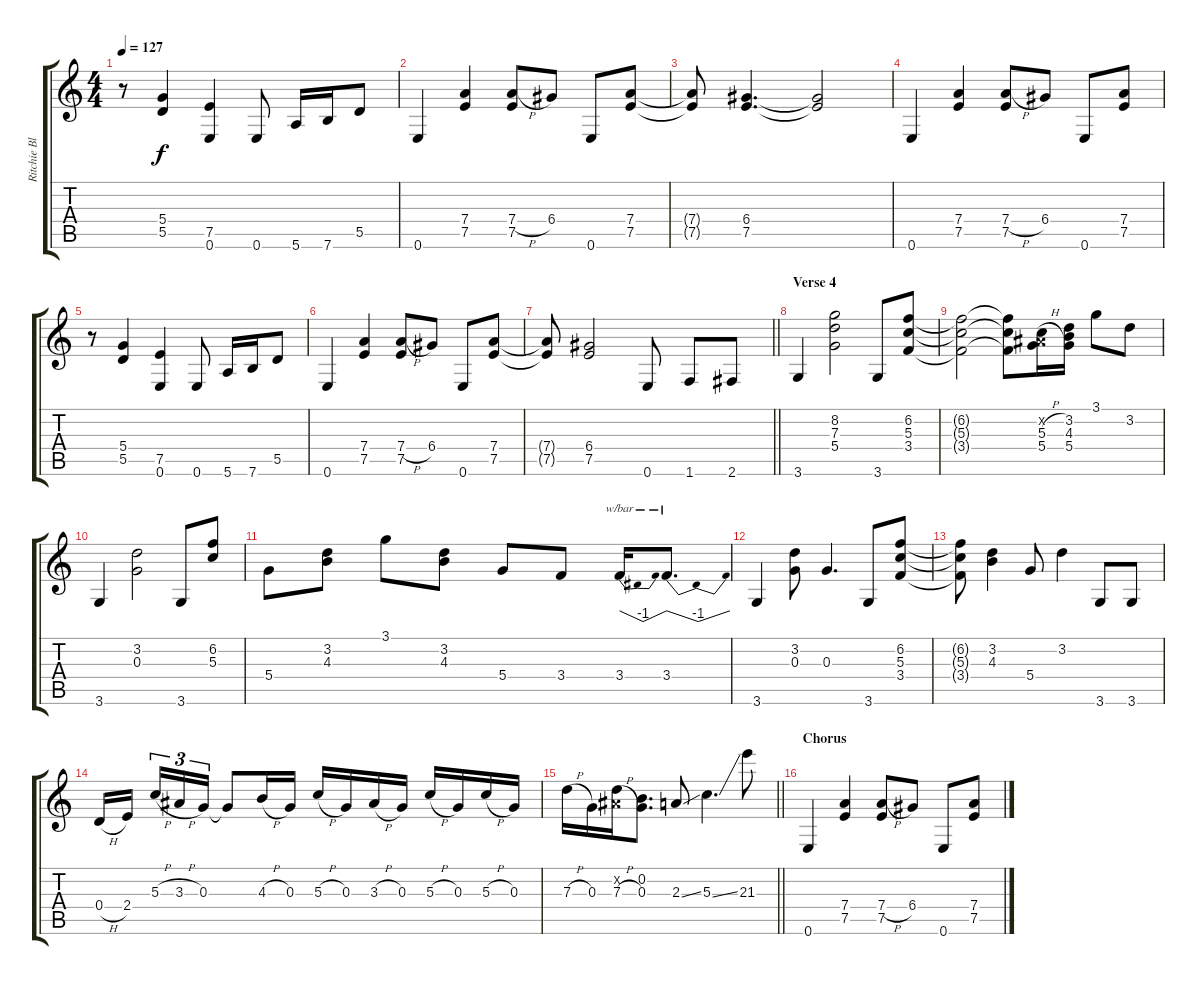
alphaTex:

\track ("Ritchie Blackmore" "Ritchie Bl") {instrument overdrivenguitar}
\staff {score tabs}
\tuning (E4 B3 G3 D3 A2 E2) {hide}
\ts (4 4)
\tempo 127
\clef g2
\ks c
r.8{dy f} (5.4 5.5).4 (7.5 0.6).4 0.6.8 5.6.16 7.6.16 5.5.8 |
0.6.4 (7.4 7.5).4 (7.4{h} 7.5).8 6.4.8 0.6.8 (7.4 7.5).8 |
(7.4{t} 7.5{t}).8 (6.4 7.5).4{d} (6.4{t} 7.5{t}).2 |
0.6.4 (7.4 7.5).4 (7.4{h} 7.5).8 6.4.8 0.6.8 (7.4 7.5).8 |
r.8 (5.4 5.5).4 (7.5 0.6).4 0.6.8 5.6.16 7.6.16 5.5.8 |
0.6.4 (7.4 7.5).4 (7.4{h} 7.5).8 6.4.8 0.6.8 (7.4 7.5).8 |
\barLineRight lightlight
(7.4{t} 7.5{t}).8 (6.4 7.5).2 0.6.8 1.6.8 2.6.8 |
\section ("" "Verse 4")
3.6.4{instrument electricguitarclean} (8.2 7.3 5.4).2 3.6.8 (6.2 5.3 3.4).8 |
(6.2{t} 5.3{t} 3.4{t}).2 (6.2{t} 5.3{t} 3.4{t}).8 (-1.2{h x} 5.3{h} 5.4).16 (3.2 4.3 5.4).16 3.1.8 3.2.8 |
3.6.4 (3.2 0.3).2 3.6.8 (6.2 5.3).8 |
5.4.8 (3.2 4.3).8 3.1.8 (3.2 4.3).8 5.4.8 3.4.8 3.4.16{tbe (dip default 0 0 30 -4 60 0)} 3.4.8{d tbe (dip default 0 0 30 -4 60 0)} |
3.6.4 (3.2 0.3).8 0.3.4{d} 3.6.8 (6.2 5.3 3.4).8 |
(6.2{t} 5.3{t} 3.4{t}).8 (3.2 4.3).4 5.4.8 3.2.4 3.6.8 3.6.8 |
0.4{h}.16{instrument overdrivenguitar} 2.4.16{beam splitsecondary} 5.3{h}.16{tu (3 2)} 3.3{h}.16{tu (3 2)} 0.3.16{tu (3 2)} 0.3{t}.8 4.3{h}.16 0.3.16 5.3{h}.16 0.3.16 3.3{h}.16 0.3.16 5.3{h}.16 0.3.16 5.3{h}.16 0.3.16 |
\barLineRight lightlight
7.3{h}.16 0.3.16 (-1.2{x} 7.3{h}).16 (0.2 0.3).8{d} 2.3{ss}.8 5.3{ss}.4{d} 21.3.8 |
\section ("" "Chorus")
0.6.4 (7.4 7.5).4 (7.4{h} 7.5).8 6.4.8 0.6.8 (7.4 7.5).8
